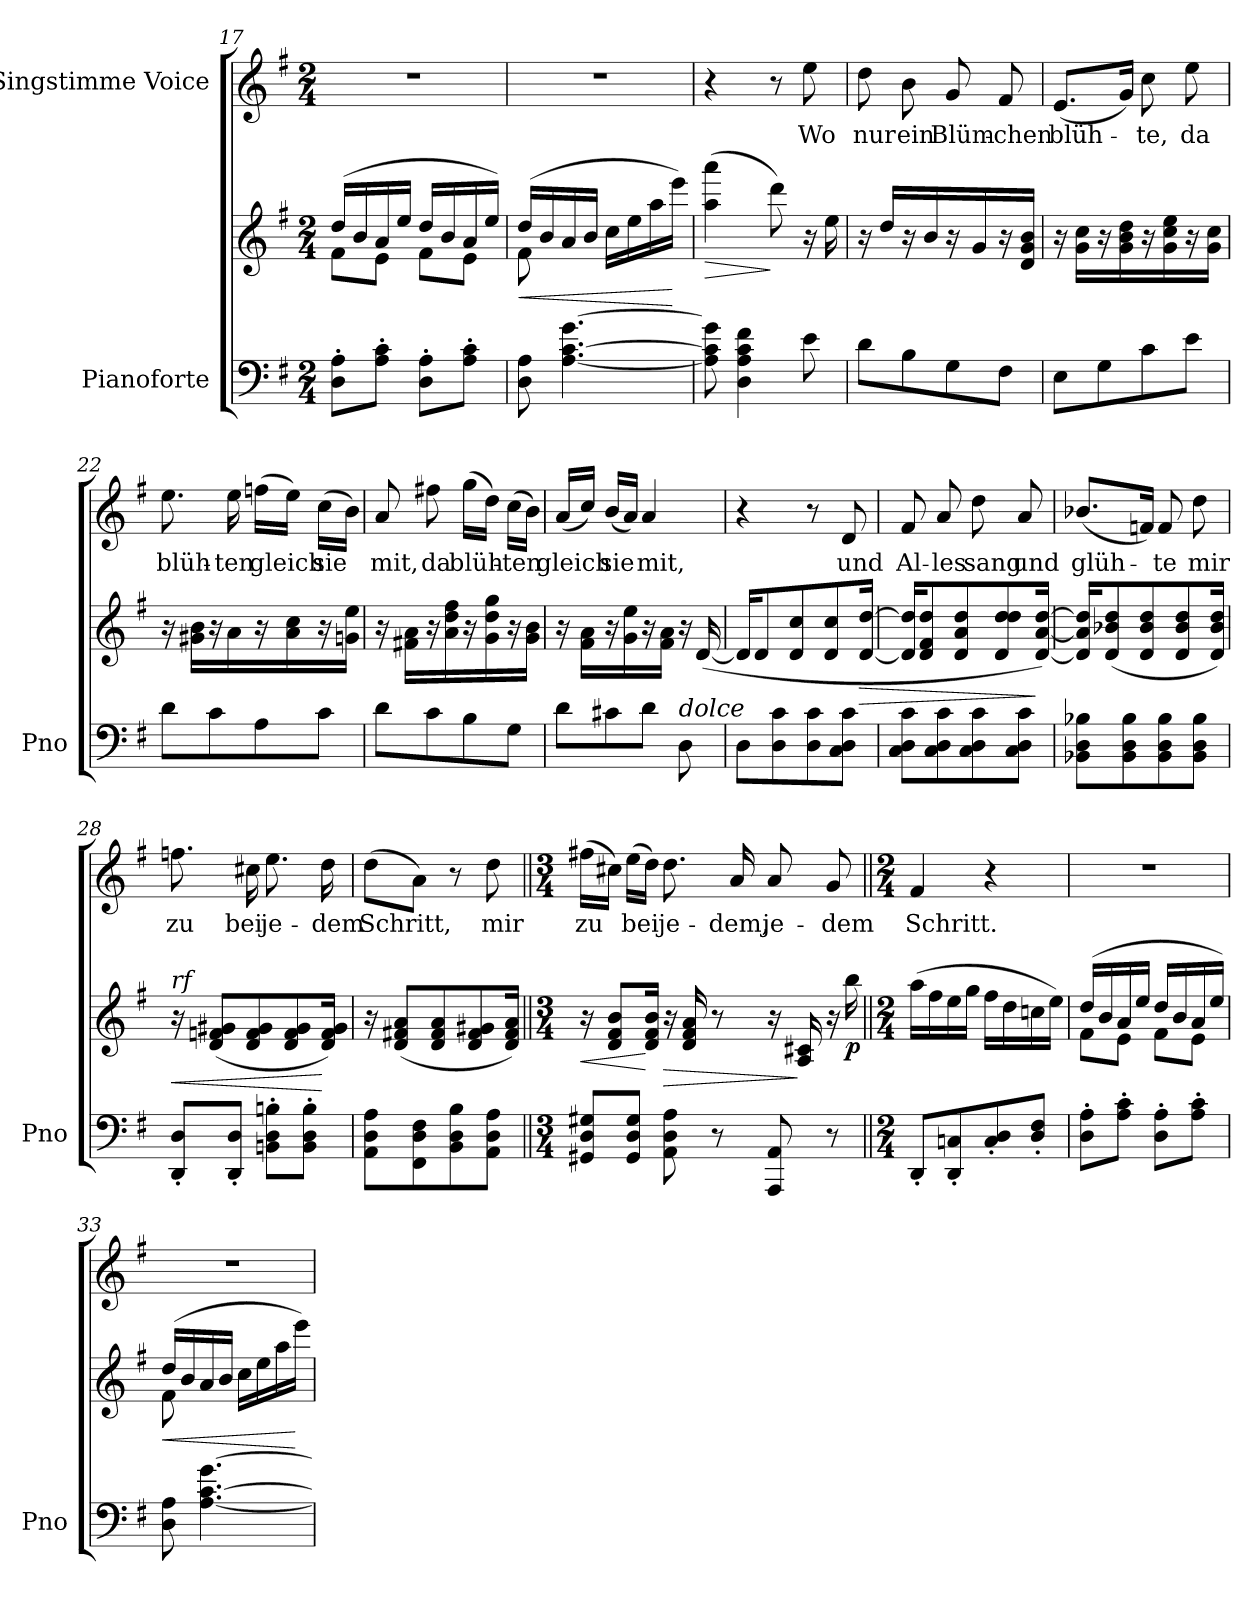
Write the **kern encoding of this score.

**kern	**kern	**dynam	**kern	**text
*part2	*part2	*part2	*part1	*part1
*staff3	*staff2	*staff2/3	*staff1	*staff1
*I"Pianoforte	*	*	*I"Singstimme Voice	*
*I'Pno	*	*	*	*
*clefF4	*clefG2	*	*clefG2	*
*k[f#]	*k[f#]	*	*k[f#]	*
*M2/4	*M2/4	*	*M2/4	*
=17	=17	=17	=17	=17
*	*^	*	*	*
8D\' 8A\'L	(>16dd/LL	8f#\L	.	2r	.
.	16b/	.	.	.	.
8A\' 8c\'J	16a/	8e\J	.	.	.
.	16ee/JJ	.	.	.	.
8D\' 8A\'L	16dd/LL	8f#\L	.	.	.
.	16b/	.	.	.	.
8A\' 8c\'J	16a/	8e\J	.	.	.
.	16ee/JJ)	.	.	.	.
=18	=18	=18	=18	=18	=18
!	!	!	!LO:HP:b	!	!
8D\ 8A\	(>16dd/LL	8f#\	<	2r	.
.	16b/	.	.	.	.
[4.A\ [4.c\ [4.g\	16a/	4.ryy	.	.	.
.	16b/JJ	.	.	.	.
.	16cc\LL	.	.	.	.
.	16ee\	.	.	.	.
.	16aa\	.	.	.	.
.	16eee\JJ)	.	[	.	.
*	*v	*v	*	*	*
=19	=19	=19	=19	=19
!	!	!LO:HP:b	!	!
8A\] 8c\] 8g\]	(>4aa\ 4aaa\	>	4r	.
4D\ 4A\ 4c\ 4f#\	.	.	.	.
.	8ddd\)	]	8r	.
8e\	16r	.	8ee\	Wo
.	16ee\	.	.	.
=20	=20	=20	=20	=20
8d\L	16r	.	8dd\	nur
.	16dd/LL	.	.	.
8B\	16r	.	8b\	ein
.	16b/	.	.	.
8G\	16r	.	8g/	Blüm-
.	16g/	.	.	.
8F#\J	16r	.	8f#/	-chen
.	16d/ 16g/ 16b/JJ	.	.	.
=21	=21	=21	=21	=21
8E\L	16r	.	(<8.e/L	blüh-
.	16g\ 16cc\LL	.	.	.
8G\	16r	.	.	.
.	16g\ 16b\ 16dd\	.	16g/Jk)	.
8c\	16r	.	8cc\	-te,
.	16g\ 16cc\ 16ee\	.	.	.
8e\J	16r	.	8ee\	da
.	16g\ 16cc\JJ	.	.	.
=22	=22	=22	=22	=22
8d\L	16r	.	8.ee\	blüh-
.	16g#X\ 16b\LL	.	.	.
8c\	16r	.	.	.
.	16a\	.	16ee\	-ten
8A\	16r	.	(>16ffn\LL	gleich
.	16a\ 16cc\	.	16ee\JJ)	.
8c\J	16r	.	(>16cc\LL	sie
.	16gn\ 16ee\JJ	.	16b\JJ)	.
=23	=23	=23	=23	=23
8d\L	16r	.	8a/	mit,
.	16f#X\ 16a\LL	.	.	.
8c\	16r	.	8ff#X\	da
.	16a\ 16dd\ 16ff#\	.	.	.
8B\	16r	.	(>16gg\LL	blüh-
.	16g\ 16dd\ 16gg\	.	16dd\JJ)	.
8G\J	16r	.	(>16cc\LL	-ten
.	16g\ 16b\JJ	.	16b\JJ)	.
=24	=24	=24	=24	=24
8d\L	16r	.	(<16a/LL	gleich
.	16f#\ 16a\LL	.	16cc/JJ)	.
8c#X\	16r	.	(<16b/LL	sie
.	16g\ 16ee\	.	16a/JJ)	.
8d\J	16r	.	4a/	mit,
.	16f#\ 16a\JJ	.	.	.
!LO:TX:i:t=dolce	!	!	!	!
8D\	16r	.	.	.
.	([16d/	.	.	.
=25	=25	=25	=25	=25
8D\L	16d/KL]	.	4r	.
.	8d/	.	.	.
8D\ 8c\	.	.	.	.
.	8d/ 8cc/	.	.	.
8D\ 8c\	.	.	8r	.
.	8d/ 8cc/	.	.	.
8C\ 8D\ 8c\J	.	.	8d/	und
!	!	!LO:HP:b	!	!
.	[16d/ [16dd/Jk	>	.	.
=26	=26	=26	=26	=26
8C\ 8D\ 8c\L	16d/] 16dd/]KL	.	8f#/	Al-
.	8d/ 8f#/ 8dd/	.	.	.
8C\ 8D\ 8c\	.	.	8a/	-les
.	8d/ 8a/ 8dd/	.	.	.
8C\ 8D\ 8c\	.	.	8dd\	sang
.	8d/ 8dd/ 8dd/	.	.	.
8C\ 8D\ 8c\J	.	.	8a/	und
.	[16d/ [16a/ [16dd/Jk)	]	.	.
=27	=27	=27	=27	=27
8BB-X\ 8D\ 8B-X\L	16d/] 16a/] 16dd/]KL	.	(<8.b-X/L	glüh-
.	(<8d/ 8b-X/ 8dd/	.	.	.
8BB-\ 8D\ 8B-\	.	.	.	.
.	8d/ 8b-/ 8dd/	.	16fn/Jk)	.
8BB-\ 8D\ 8B-\	.	.	8f/	-te
.	8d/ 8b-/ 8dd/	.	.	.
8BB-\ 8D\ 8B-\J	.	.	8dd\	mir
.	16d/ 16b-/ 16dd/Jk)	.	.	.
=28	=28	=28	=28	=28
!	!LO:TX:a:i:t=rf	!	!	!
!	!	!LO:HP:b	!	!
8DD/' 8D/'L	16r	<	8.ffn\	zu
.	(8d/ 8fn/ 8g#X/L	.	.	.
8DD/' 8D/'J	.	.	.	.
.	8d/ 8f/ 8g#/	.	16cc#X\	bei
8BBn\' 8D\' 8Bn\'L	.	.	8.ee\	je-
.	8d/ 8f/ 8g#/	.	.	.
8BB\' 8D\' 8B\'J	.	.	.	.
.	16d/ 16f/ 16g#/Jk)	[	16dd\	-dem
=29	=29	=29	=29	=29
8AA\ 8D\ 8A\L	16r	.	(>8dd\L	Schritt,
.	(8d/ 8f#X/ 8a/L	.	.	.
8FF#\ 8D\ 8F#\	.	.	8a\J)	.
.	8d/ 8f#/ 8a/	.	.	.
8BB\ 8D\ 8B\	.	.	8r	.
.	8d/ 8f#/ 8g#X/	.	.	.
8AA\ 8D\ 8A\J	.	.	8dd\	mir
.	16d/ 16f#/ 16a/Jk)	.	.	.
=30||	=30||	=30||	=30||	=30||
*M3/4	*M3/4	*	*M3/4	*
!	!	!LO:HP:b	!	!
8GG#X/ 8D/ 8G#X/L	16r	<	(>16ff#X\LL	zu
.	8d/ 8f#/ 8b/L	.	16cc#X\JJ)	.
8GG#/ 8D/ 8G#/J	.	.	(>16ee\LL	bei
.	16d/ 16f#/ 16b/Jk	[	16dd\JJ)	.
!	!	!LO:HP:b	!	!
8AA\ 8D\ 8A\	16r	>	8.dd\	je-
.	16d/ 16f#/ 16a/	.	.	.
8r	8r	.	.	.
.	.	.	16a/	-dem,
8AAA/ 8AA/	16r	.	8a/	je-
.	16A/ 16c#X/	]	.	.
8r	16r	.	8g/	-dem
!	!	!LO:DY:b	!	!
.	16bb\	p	.	.
=31||	=31||	=31||	=31||	=31||
*M2/4	*M2/4	*	*M2/4	*
8DD'/L	(16aa\LL	.	4f#/	Schritt.
.	16ff#\	.	.	.
8DD/' 8Cn/'	16ee\	.	.	.
.	16gg\JJ	.	.	.
8C/' 8D/'	16ff#\LL	.	4r	.
.	16dd\	.	.	.
8D/' 8F#/'J	16ccn\	.	.	.
.	16ee\JJ)	.	.	.
=32	=32	=32	=32	=32
*	*^	*	*	*
8D\' 8A\'L	(>16dd/LL	8f#\L	.	2r	.
.	16b/	.	.	.	.
8A\' 8c\'J	16a/	8e\J	.	.	.
.	16ee/JJ	.	.	.	.
8D\' 8A\'L	16dd/LL	8f#\L	.	.	.
.	16b/	.	.	.	.
8A\' 8c\'J	16a/	8e\J	.	.	.
.	16ee/JJ)	.	.	.	.
=33	=33	=33	=33	=33	=33
!	!	!	!LO:HP:b	!	!
8D\ 8A\	(>16dd/LL	8f#\	<	2r	.
.	16b/	.	.	.	.
[4.A\ [4.c\ [4.g\	16a/	4.ryy	.	.	.
.	16b/JJ	.	.	.	.
.	16cc\LL	.	.	.	.
.	16ee\	.	.	.	.
.	16aa\	.	.	.	.
.	16eee\JJ)	.	[	.	.
*	*v	*v	*	*	*
=	=	=	=	=
*-	*-	*-	*-	*-
